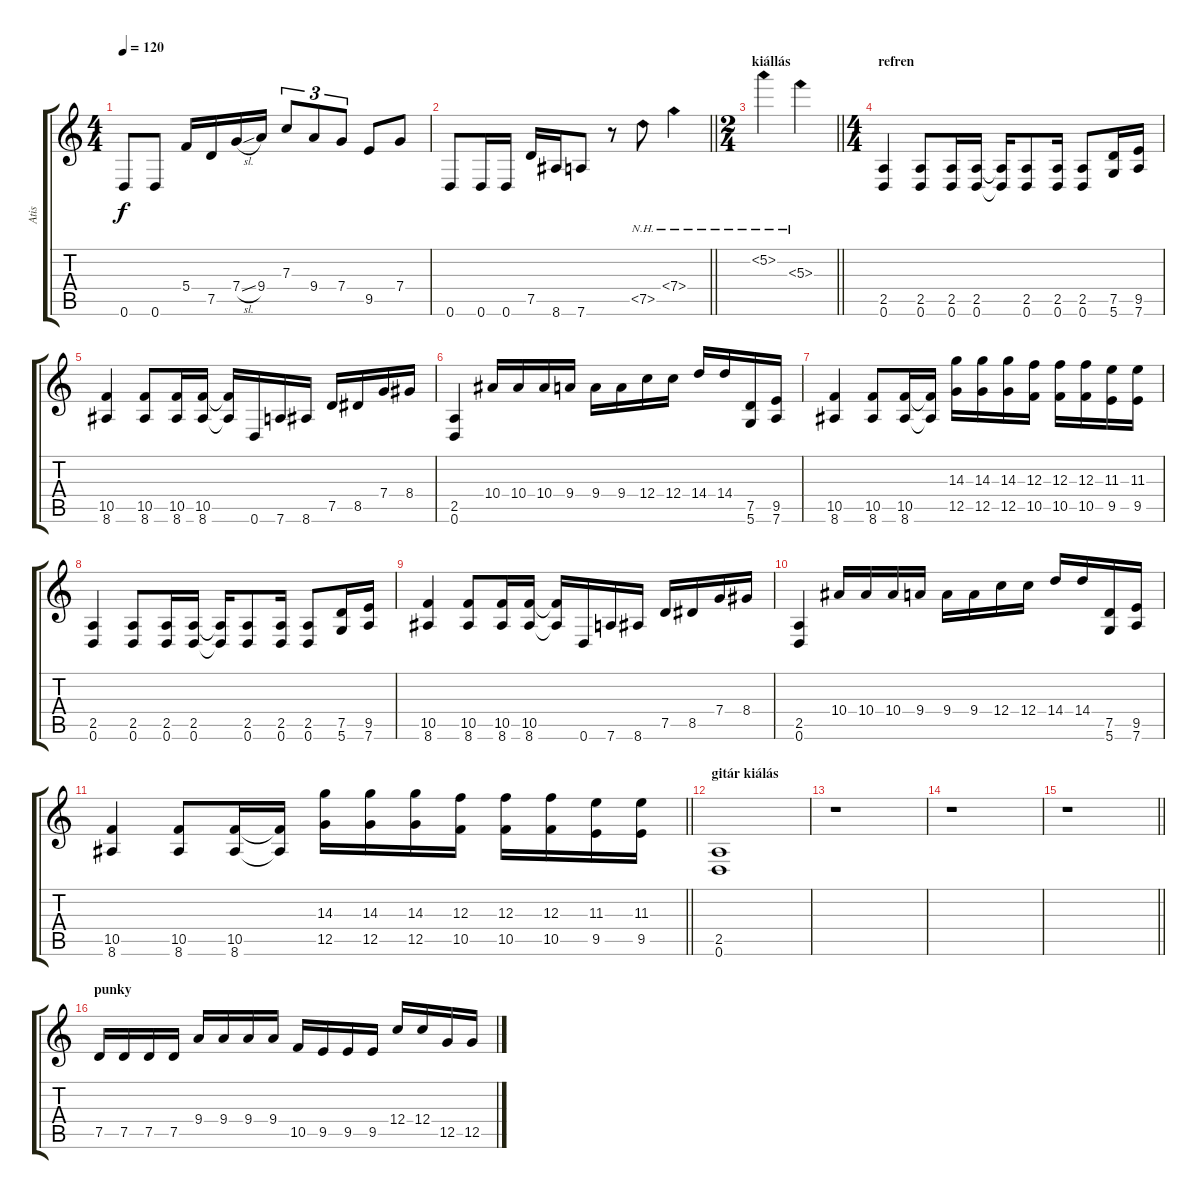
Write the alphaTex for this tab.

\track ("Atis" "Atis") {instrument distortionguitar}
\staff {score tabs}
\tuning (D4 A3 F3 C3 G2 D2) {hide}
\ts (4 4)
\tempo 120
\clef g2
\ks c
0.6.8{dy f} 0.6.8 5.4.16 7.5.16 7.4{sl}.16 9.4.16 7.3.8{tu (3 2)} 9.4.8{tu (3 2)} 7.4.8{tu (3 2)} 9.5.8 7.4.8 |
\barLineRight lightlight
0.6.8 0.6.16 0.6.16 7.5.16 8.6.16 7.6.8 r.8 7.5{nh}.8 7.4{nh}.4 |
\ts (2 4)
\section ("" "kiállás")
\barLineRight lightlight
5.2{nh}.4 5.3{nh}.4 |
\ts (4 4)
\section ("" "refren")
(2.5 0.6).4 (2.5 0.6).8 (2.5 0.6).16 (2.5 0.6).16 (2.5{t} 0.6{t}).16 (2.5 0.6).8 (2.5 0.6).16 (2.5 0.6).8 (7.5 5.6).16 (9.5 7.6).16 |
(10.5 8.6).4 (10.5 8.6).8 (10.5 8.6).16 (10.5 8.6).16 (10.5{t} 8.6{t}).16 0.6.16 7.6.16 8.6.16 7.5.16 8.5.16 7.4.16 8.4.16 |
(2.5 0.6).4 10.4.16 10.4.16 10.4.16 9.4.16 9.4.16 9.4.16 12.4.16 12.4.16 14.4.16 14.4.16 (7.5 5.6).16 (9.5 7.6).16 |
(10.5 8.6).4 (10.5 8.6).8 (10.5 8.6).16 (10.5{t} 8.6{t}).16 (14.3 12.5).16 (14.3 12.5).16 (14.3 12.5).16 (12.3 10.5).16 (12.3 10.5).16 (12.3 10.5).16 (11.3 9.5).16 (11.3 9.5).16 |
(2.5 0.6).4 (2.5 0.6).8 (2.5 0.6).16 (2.5 0.6).16 (2.5{t} 0.6{t}).16 (2.5 0.6).8 (2.5 0.6).16 (2.5 0.6).8 (7.5 5.6).16 (9.5 7.6).16 |
(10.5 8.6).4 (10.5 8.6).8 (10.5 8.6).16 (10.5 8.6).16 (10.5{t} 8.6{t}).16 0.6.16 7.6.16 8.6.16 7.5.16 8.5.16 7.4.16 8.4.16 |
(2.5 0.6).4 10.4.16 10.4.16 10.4.16 9.4.16 9.4.16 9.4.16 12.4.16 12.4.16 14.4.16 14.4.16 (7.5 5.6).16 (9.5 7.6).16 |
\barLineRight lightlight
(10.5 8.6).4 (10.5 8.6).8 (10.5 8.6).16 (10.5{t} 8.6{t}).16 (14.3 12.5).16 (14.3 12.5).16 (14.3 12.5).16 (12.3 10.5).16 (12.3 10.5).16 (12.3 10.5).16 (11.3 9.5).16 (11.3 9.5).16 |
\section ("" "gitár kiálás")
(2.5 0.6).1 |
r.1 |
r.1 |
\barLineRight lightlight
r.1 |
\section ("" "punky")
7.5.16 7.5.16 7.5.16 7.5.16 9.4.16 9.4.16 9.4.16 9.4.16 10.5.16 9.5.16 9.5.16 9.5.16 12.4.16 12.4.16 12.5.16 12.5.16
